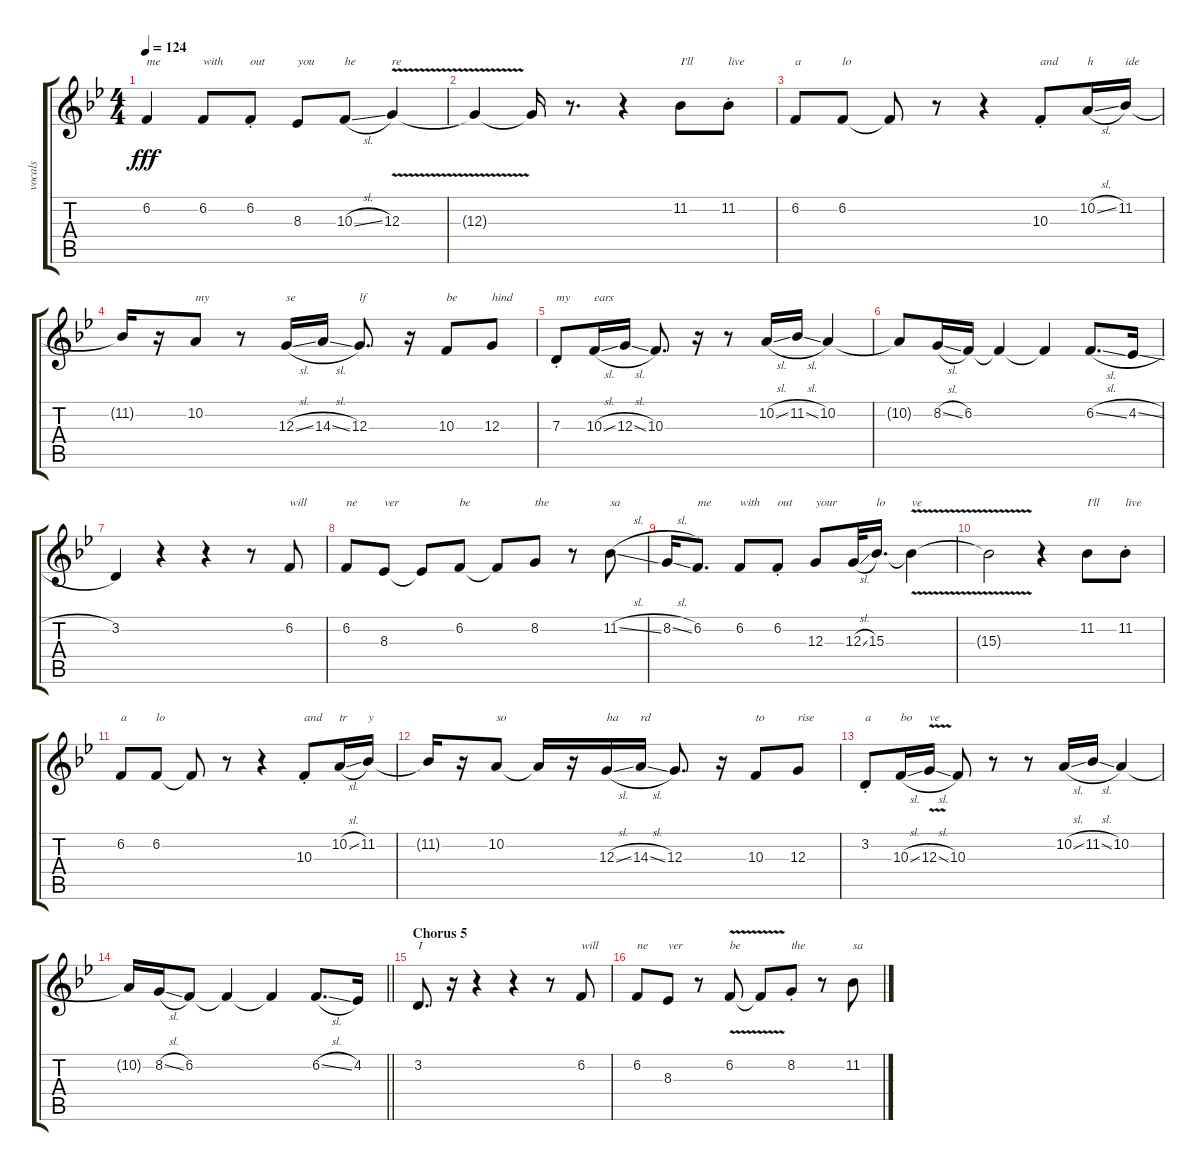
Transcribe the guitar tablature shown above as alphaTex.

\track ("vocals" "vocals") {instrument altosax}
\staff {score tabs}
\tuning (E4 B3 G3 D3 A2 E2) {hide}
\ts (4 4)
\tempo 124
\clef g2
\ks bb
6.2.4{txt "me" dy fff} 6.2.8{txt "with"} 6.2{st}.8{txt "out"} 8.3.8{txt "you"} 10.3{sl}.8{txt "he"} 12.3{v}.4{txt "re"} |
12.3{t}.4 12.3{t}.16 r.8{d} r.4 11.2.8{txt "I'll"} 11.2{st}.8{txt "live"} |
6.2.8{txt "a"} 6.2.8{txt "lo"} 6.2{t}.8 r.8 r.4 10.3{st}.8{txt "and"} 10.2{sl}.16{txt "h"} 11.2.16{txt "ide"} |
11.2{t}.16 r.16 10.2.8{txt "my"} r.8 12.3{sl}.16{txt "se"} 14.3{sl}.16 12.3.8{d txt "lf"} r.16 10.3.8{txt "be"} 12.3.8{txt "hind"} |
7.3{st}.8{txt "my"} 10.3{sl}.16{txt "ears"} 12.3{sl}.16 10.3.8{d} r.16 r.8 10.2{sl}.16 11.2{sl}.16 10.2.4 |
10.2{t}.8 8.2{sl}.16 6.2.16 6.2{t}.4 6.2{t}.4 6.2{sl}.8{d} 4.2{sl}.16 |
3.2.4 r.4 r.4 r.8 6.2.8{txt "will"} |
6.2.8{txt "ne"} 8.3.8{txt "ver"} 8.3{t}.8 6.2.8{txt "be"} 6.2{t}.8 8.2.8{txt "the"} r.8 11.2{sl}.8{txt "sa"} |
8.2{sl}.16 6.2.8{d txt "me"} 6.2.8{txt "with"} 6.2{st}.8{txt "out"} 12.3.8{txt "your"} 12.3{sl}.32 15.3.16{d txt "lo"} 15.3{v t}.4{txt "ve"} |
15.3{t}.2 r.4 11.2.8{txt "I'll"} 11.2{st}.8{txt "live"} |
6.2.8{txt "a"} 6.2.8{txt "lo"} 6.2{t}.8 r.8 r.4 10.3{st}.8{txt "and"} 10.2{sl}.16{txt "tr"} 11.2.16{txt "y"} |
11.2{t}.16 r.16 10.2.8{txt "so"} 10.2{t}.16 r.16 12.3{sl}.16{txt "ha"} 14.3{sl}.16{txt "rd"} 12.3.8{d} r.16 10.3.8{txt "to"} 12.3.8{txt "rise"} |
3.2{st}.8{txt "a"} 10.3{sl}.16{txt "bo"} 12.3{v sl}.16{txt "ve"} 10.3.8 r.8 r.8 10.2{sl}.16 11.2{sl}.16 10.2.4 |
\barLineRight lightlight
10.2{t}.16 8.2{sl}.16 6.2.8 6.2{t}.4 6.2{t}.4 6.2{sl}.8{d} 4.2.16 |
\section ("" "Chorus 5")
3.2.8{d txt "I"} r.16 r.4 r.4 r.8 6.2.8{txt "will"} |
6.2.8{txt "ne"} 8.3.8{txt "ver"} r.8 6.2{v}.8{txt "be"} 6.2{t}.8 8.2{st}.8{txt "the"} r.8 11.2{sl}.8{txt "sa"}
